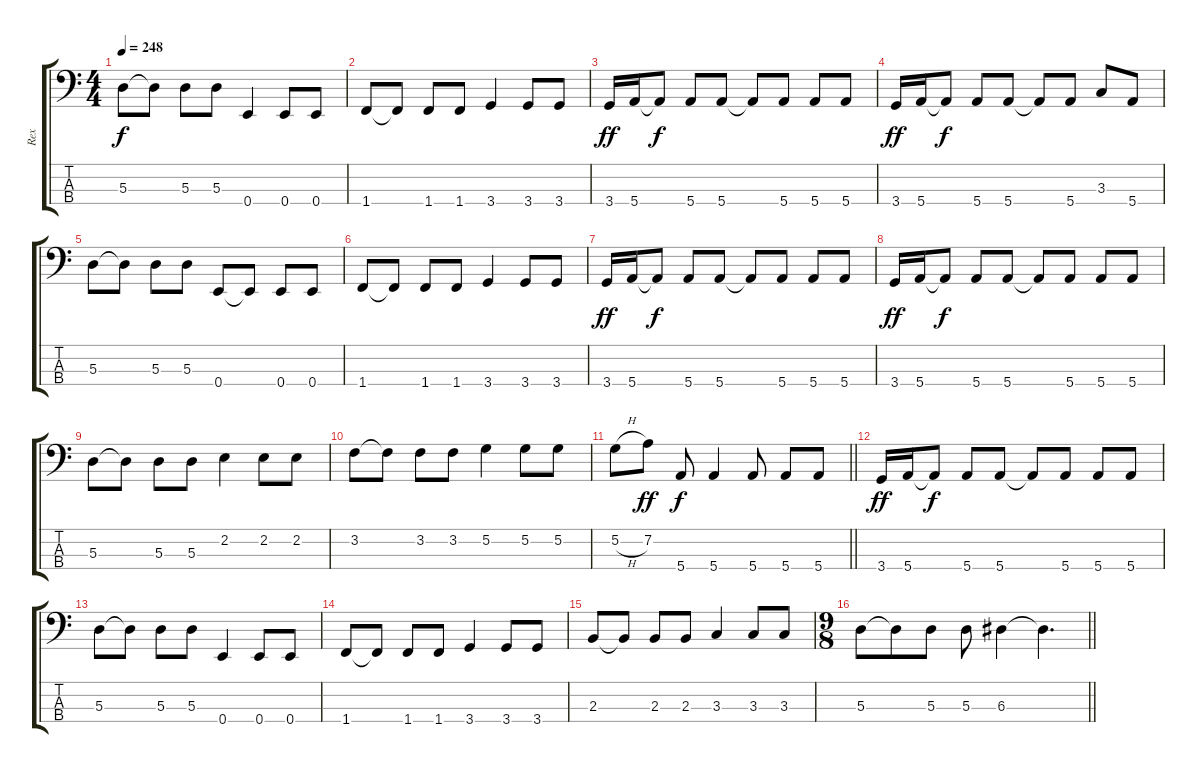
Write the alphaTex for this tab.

\track ("Rex" "Rex") {instrument electricbassfinger}
\staff {score tabs}
\tuning (G2 D2 A1 E1) {hide}
\ts (4 4)
\tempo 248
\clef f4
\ks c
5.3.8{dy f} 5.3{t}.8 5.3.8 5.3.8 0.4.4 0.4.8 0.4.8 |
1.4.8 1.4{t}.8 1.4.8 1.4.8 3.4.4 3.4.8 3.4.8 |
3.4.16{dy ff} 5.4.16 5.4{t}.8{dy f} 5.4.8 5.4.8 5.4{t}.8 5.4.8 5.4.8 5.4.8 |
3.4.16{dy ff} 5.4.16 5.4{t}.8{dy f} 5.4.8 5.4.8 5.4{t}.8 5.4.8 3.3.8 5.4.8 |
5.3.8 5.3{t}.8 5.3.8 5.3.8 0.4.8 0.4{t}.8 0.4.8 0.4.8 |
1.4.8 1.4{t}.8 1.4.8 1.4.8 3.4.4 3.4.8 3.4.8 |
3.4.16{dy ff} 5.4.16 5.4{t}.8{dy f} 5.4.8 5.4.8 5.4{t}.8 5.4.8 5.4.8 5.4.8 |
3.4.16{dy ff} 5.4.16 5.4{t}.8{dy f} 5.4.8 5.4.8 5.4{t}.8 5.4.8 5.4.8 5.4.8 |
5.3.8 5.3{t}.8 5.3.8 5.3.8 2.2.4 2.2.8 2.2.8 |
3.2.8 3.2{t}.8 3.2.8 3.2.8 5.2.4 5.2.8 5.2.8 |
\barLineRight lightlight
5.2{h}.8 7.2.8{dy ff} 5.4.8{dy f} 5.4.4 5.4.8 5.4.8 5.4.8 |
3.4.16{dy ff} 5.4.16 5.4{t}.8{dy f} 5.4.8 5.4.8 5.4{t}.8 5.4.8 5.4.8 5.4.8 |
5.3.8 5.3{t}.8 5.3.8 5.3.8 0.4.4 0.4.8 0.4.8 |
1.4.8 1.4{t}.8 1.4.8 1.4.8 3.4.4 3.4.8 3.4.8 |
2.3.8 2.3{t}.8 2.3.8 2.3.8 3.3.4 3.3.8 3.3.8 |
\ts (9 8)
\barLineRight lightlight
5.3.8 5.3{t}.8 5.3.8 5.3.8 6.3.4 6.3{t}.4{d}
